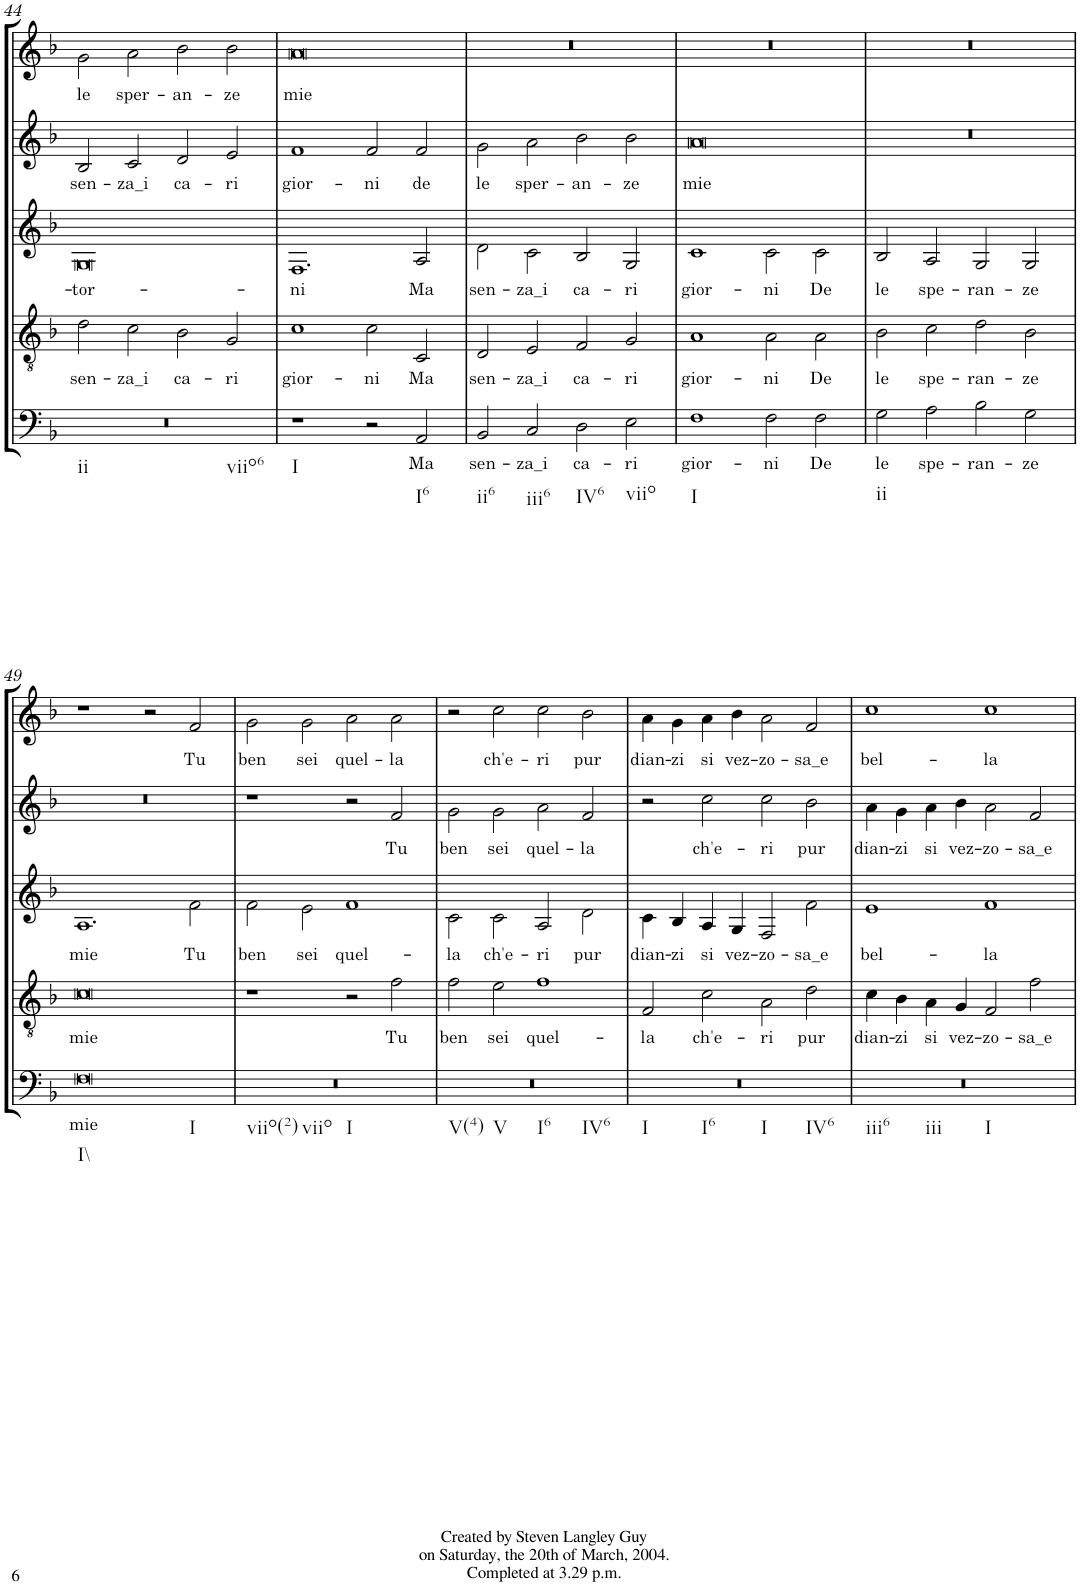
**kern	**text	**kern	**text	**kern	**text	**kern	**text	**kern	**text
*part5	*part5	*part4	*part4	*part3	*part3	*part2	*part2	*part1	*part1
*staff5	*staff5	*staff4	*staff4	*staff3	*staff3	*staff2	*staff2	*staff1	*staff1
*I"Basso	*	*I"Tenore	*	*I"Alto	*	*I"Quinto	*	*I"Canto	*
!!LO:PB:g=z
*clefF4	*	*clefGv2	*	*clefG2	*	*clefG2	*	*clefG2	*
*Trd7c12	*	*Trd7c12	*	*	*	*	*	*	*
*k[b-]	*	*k[b-]	*	*k[b-]	*	*k[b-]	*	*k[b-]	*
*F:	*	*F:	*	*F:	*	*F:	*	*F:	*
*M4/4	*	*M4/4	*	*M4/4	*	*M4/4	*	*M4/4	*
*met(c)	*	*met(c)	*	*met(c)	*	*met(c)	*	*met(c)	*
=44	=44	=44	=44	=44	=44	=44	=44	=44	=44
!LO:TX:b:t=ii	!	!	!	!	!	!	!	!	!
!LO:TX:b:t=viio6	!	!	!	!	!	!	!	!	!
!	!	!	!LO:LY:b	!	!LO:LY:b	!	!LO:LY:b	!	!LO:LY:b
1r	.	2d\	sen-	[1G	-tor-	2B-/	sen-	2g\	le
!	!	!	!LO:LY:b	!	!	!	!LO:LY:b	!	!LO:LY:b
.	.	2c\	-za_i	.	.	2c/	-za_i	2a\	sper-
!	!	!	!LO:LY:b	!	!	!	!LO:LY:b	!	!LO:LY:b
1ryy	.	2B-\	ca-	1ryy	.	2d/	ca-	2b-\	-an-
!	!	!	!LO:LY:b	!	!	!	!LO:LY:b	!	!LO:LY:b
.	.	2G/	-ri	.	.	2e/	-ri	2b-\	-ze
=45	=45	=45	=45	=45	=45	=45	=45	=45	=45
!LO:TX:b:t=I	!	!	!	!	!	!	!	!	!
!	!	!	!LO:LY:b	!	!LO:LY:b	!	!LO:LY:b	!	!LO:LY:b
1r	.	1c	gior-	[1F	-ni	1f	gior-	[1a	mie
!	!	!	!LO:LY:b	!	!	!	!LO:LY:b	!	!
2r	.	2c\	-ni	1G]	.	2f/	-ni	1.ryy	.
!LO:TX:b:t=I6	!	!	!	!	!	!	!	!	!
!	!LO:LY:b	!	!LO:LY:b	!	!	!	!LO:LY:b	!	!
2AA/	Ma	2C/	Ma	.	.	2f/	de	.	.
!	!	!	!	!	!LO:LY:b	!	!	!	!
2ryy	.	2ryy	.	2A/	Ma	2ryy	.	.	.
=46	=46	=46	=46	=46	=46	=46	=46	=46	=46
!LO:TX:b:t=ii6	!	!	!	!	!	!	!	!	!
!	!LO:LY:b	!	!LO:LY:b	!	!LO:LY:b	!	!LO:LY:b	!	!
2BB-/	sen-	2D/	sen-	2d\	sen-	2g\	le	1r	.
!LO:TX:b:t=iii6	!	!	!	!	!	!	!	!	!
!	!LO:LY:b	!	!LO:LY:b	!	!	!	!LO:LY:b	!	!
2C/	-za_i	2E/	-za_i	2F]	.	2a\	sper-	.	.
!LO:TX:b:t=IV6	!	!	!	!	!	!	!	!	!
!	!LO:LY:b	!	!LO:LY:b	!	!LO:LY:b	!	!LO:LY:b	!	!
2D\	ca-	2F/	ca-	2c\	-za_i	2b-\	-an-	1a]	.
!LO:TX:b:t=viio	!	!	!	!	!	!	!	!	!
!	!LO:LY:b	!	!LO:LY:b	!	!LO:LY:b	!	!LO:LY:b	!	!
2E\	-ri	2G/	-ri	2B-/	ca-	2b-\	-ze	.	.
!	!	!	!	!	!LO:LY:b	!	!	!	!
2ryy	.	2ryy	.	2G/	-ri	2ryy	.	2ryy	.
=47	=47	=47	=47	=47	=47	=47	=47	=47	=47
!LO:TX:b:t=I	!	!	!	!	!	!	!	!	!
!	!LO:LY:b	!	!LO:LY:b	!	!LO:LY:b	!	!LO:LY:b	!	!
1F	gior-	1A	gior-	1c	gior-	[1a	mie	1r	.
!	!LO:LY:b	!	!LO:LY:b	!	!LO:LY:b	!	!	!	!
2F\	-ni	2A\	-ni	2c\	-ni	1ryy	.	1ryy	.
!	!LO:LY:b	!	!LO:LY:b	!	!LO:LY:b	!	!	!	!
2F\	De	2A\	De	2c\	De	.	.	.	.
=48	=48	=48	=48	=48	=48	=48	=48	=48	=48
!LO:TX:b:t=ii	!	!	!	!	!	!	!	!	!
!	!LO:LY:b	!	!LO:LY:b	!	!LO:LY:b	!	!	!	!
2G\	le	2B-\	le	2B-/	le	1r	.	1r	.
!	!LO:LY:b	!	!LO:LY:b	!	!LO:LY:b	!	!	!	!
2A\	spe-	2c\	spe-	2A/	spe-	.	.	.	.
!	!LO:LY:b	!	!LO:LY:b	!	!LO:LY:b	!	!	!	!
2B-\	-ran-	2d\	-ran-	2G/	-ran-	1a]	.	1ryy	.
!	!LO:LY:b	!	!LO:LY:b	!	!LO:LY:b	!	!	!	!
2G\	-ze	2B-\	-ze	2G/	-ze	.	.	.	.
!!LO:LB:g=z
=49	=49	=49	=49	=49	=49	=49	=49	=49	=49
!LO:TX:b:t=I\\	!	!	!	!	!	!	!	!	!
!LO:TX:b:t=I	!	!	!	!	!	!	!	!	!
!	!LO:LY:b	!	!LO:LY:b	!	!LO:LY:b	!	!	!	!
[1F	mie	[1c	mie	[1A	mie	1r	.	1r	.
1ryy	.	1ryy	.	2ryy	.	1ryy	.	2r	.
!	!	!	!	!	!LO:LY:b	!	!	!	!LO:LY:b
.	.	.	.	2f\	Tu	.	.	2f/	Tu
=50	=50	=50	=50	=50	=50	=50	=50	=50	=50
!LO:TX:b:t=viio(2)	!	!	!	!	!	!	!	!	!
!LO:TX:b:t=viio	!	!	!	!	!	!	!	!	!
!LO:TX:b:t=I	!	!	!	!	!	!	!	!	!
!	!	!	!	!	!LO:LY:b	!	!	!	!LO:LY:b
1r	.	1r	.	2f\	ben	1r	.	2g\	ben
!	!	!	!	!	!	!	!	!	!LO:LY:b
.	.	.	.	2A]	.	.	.	2g\	sei
!	!	!	!	!	!LO:LY:b	!	!	!	!LO:LY:b
1F]	.	1c]	.	2e\	sei	2r	.	2a\	quel-
!	!	!	!	!	!LO:LY:b	!	!LO:LY:b	!	!LO:LY:b
.	.	.	.	1f	quel-	2f/	Tu	2a\	-la
1ryy	.	2r	.	.	.	1ryy	.	1ryy	.
!	!	!	!LO:LY:b	!	!	!	!	!	!
.	.	2f\	Tu	2ryy	.	.	.	.	.
=51	=51	=51	=51	=51	=51	=51	=51	=51	=51
!LO:TX:b:t=V(4)	!	!	!	!	!	!	!	!	!
!LO:TX:b:t=V	!	!	!	!	!	!	!	!	!
!LO:TX:b:t=I6	!	!	!	!	!	!	!	!	!
!LO:TX:b:t=IV6	!	!	!	!	!	!	!	!	!
!	!	!	!LO:LY:b	!	!LO:LY:b	!	!LO:LY:b	!	!
1r	.	2f\	ben	2c\	-la	2g\	ben	2r	.
!	!	!	!LO:LY:b	!	!LO:LY:b	!	!LO:LY:b	!	!LO:LY:b
.	.	2e\	sei	2c\	ch'e-	2g\	sei	2cc\	ch'e-
!	!	!	!LO:LY:b	!	!LO:LY:b	!	!LO:LY:b	!	!LO:LY:b
1ryy	.	1f	quel-	2A/	-ri	2a\	quel-	2cc\	-ri
!	!	!	!	!	!LO:LY:b	!	!LO:LY:b	!	!LO:LY:b
.	.	.	.	2d\	pur	2f/	-la	2b-\	pur
=52	=52	=52	=52	=52	=52	=52	=52	=52	=52
!LO:TX:b:t=I	!	!	!	!	!	!	!	!	!
!LO:TX:b:t=I6	!	!	!	!	!	!	!	!	!
!LO:TX:b:t=I	!	!	!	!	!	!	!	!	!
!LO:TX:b:t=IV6	!	!	!	!	!	!	!	!	!
!	!	!	!LO:LY:b	!	!LO:LY:b	!	!	!	!LO:LY:b
1r	.	2F/	-la	4c\	dian-	2r	.	4a\	dian-
!	!	!	!	!	!LO:LY:b	!	!	!	!LO:LY:b
.	.	.	.	4B-/	-zi	.	.	4g\	-zi
!	!	!	!LO:LY:b	!	!LO:LY:b	!	!LO:LY:b	!	!LO:LY:b
.	.	2c\	ch'e-	4A/	si	2cc\	ch'e-	4a\	si
!	!	!	!	!	!LO:LY:b	!	!	!	!LO:LY:b
.	.	.	.	4G/	vez-	.	.	4b-\	vez-
!	!	!	!LO:LY:b	!	!LO:LY:b	!	!LO:LY:b	!	!LO:LY:b
1ryy	.	2A\	-ri	2F/	-zo-	2cc\	-ri	2a\	-zo-
!	!	!	!LO:LY:b	!	!LO:LY:b	!	!LO:LY:b	!	!LO:LY:b
.	.	2d\	pur	2f\	-sa_e	2b-\	pur	2f/	-sa_e
=53	=53	=53	=53	=53	=53	=53	=53	=53	=53
!LO:TX:b:t=iii6	!	!	!	!	!	!	!	!	!
!LO:TX:b:t=iii	!	!	!	!	!	!	!	!	!
!LO:TX:b:t=I	!	!	!	!	!	!	!	!	!
!	!	!	!LO:LY:b	!	!LO:LY:b	!	!LO:LY:b	!	!LO:LY:b
1r	.	4c\	dian-	1e	bel-	4a\	dian-	1cc	bel-
!	!	!	!LO:LY:b	!	!	!	!LO:LY:b	!	!
.	.	4B-\	-zi	.	.	4g\	-zi	.	.
!	!	!	!LO:LY:b	!	!	!	!LO:LY:b	!	!
.	.	4A\	si	.	.	4a\	si	.	.
!	!	!	!LO:LY:b	!	!	!	!LO:LY:b	!	!
.	.	4G/	vez-	.	.	4b-\	vez-	.	.
!	!	!	!LO:LY:b	!	!LO:LY:b	!	!LO:LY:b	!	!LO:LY:b
1ryy	.	2F/	-zo-	1f	-la	2a\	-zo-	1cc	-la
!	!	!	!LO:LY:b	!	!	!	!LO:LY:b	!	!
.	.	2f\	-sa_e	.	.	2f/	-sa_e	.	.
=	=	=	=	=	=	=	=	=	=
*-	*-	*-	*-	*-	*-	*-	*-	*-	*-
